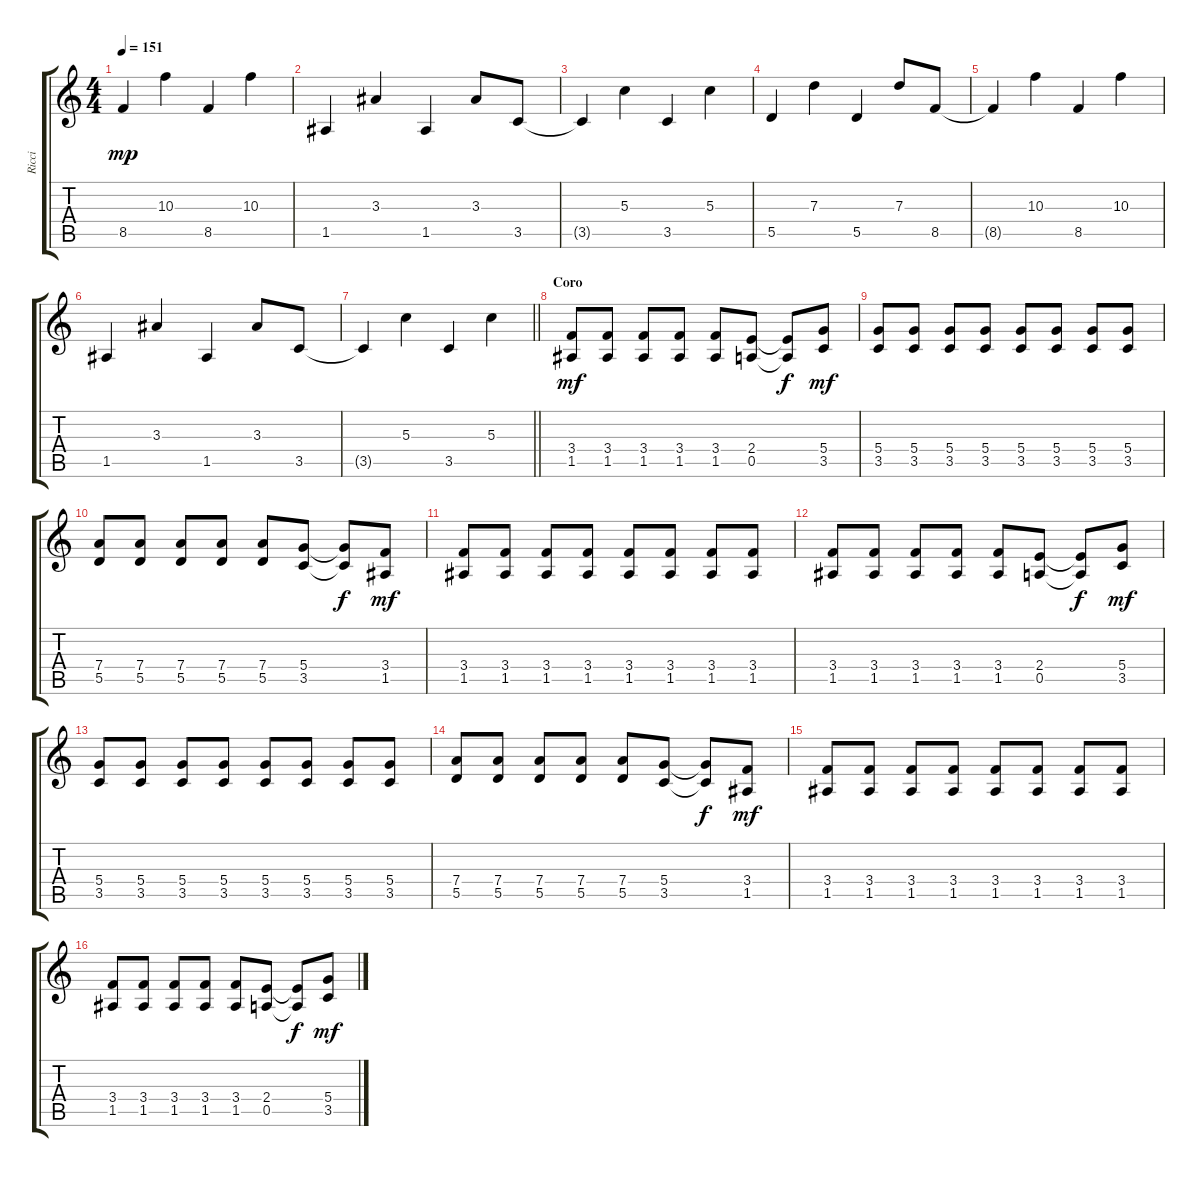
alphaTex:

\track ("Ricci" "Ricci") {instrument overdrivenguitar}
\staff {score tabs}
\tuning (E4 B3 G3 D3 A2 D2) {hide}
\ts (4 4)
\tempo 151
\clef g2
\ks c
8.5{t}.4{dy mp} 10.3.4 8.5.4 10.3.4 |
1.5.4 3.3.4 1.5.4 3.3.8 3.5.8 |
3.5{t}.4 5.3.4 3.5.4 5.3.4 |
5.5.4 7.3.4 5.5.4 7.3.8 8.5.8 |
8.5{t}.4 10.3.4 8.5.4 10.3.4 |
1.5.4 3.3.4 1.5.4 3.3.8 3.5.8 |
\barLineRight lightlight
3.5{t}.4 5.3.4 3.5.4 5.3.4 |
\section ("" "Coro")
(3.4 1.5).8{dy mf} (3.4 1.5).8 (3.4 1.5).8 (3.4 1.5).8 (3.4 1.5).8 (2.4 0.5).8 (2.4{t} 0.5{t}).8{dy f} (5.4 3.5).8{dy mf} |
(5.4 3.5).8 (5.4 3.5).8 (5.4 3.5).8 (5.4 3.5).8 (5.4 3.5).8 (5.4 3.5).8 (5.4 3.5).8 (5.4 3.5).8 |
(7.4 5.5).8 (7.4 5.5).8 (7.4 5.5).8 (7.4 5.5).8 (7.4 5.5).8 (5.4 3.5).8 (5.4{t} 3.5{t}).8{dy f} (3.4 1.5).8{dy mf} |
(3.4 1.5).8 (3.4 1.5).8 (3.4 1.5).8 (3.4 1.5).8 (3.4 1.5).8 (3.4 1.5).8 (3.4 1.5).8 (3.4 1.5).8 |
(3.4 1.5).8 (3.4 1.5).8 (3.4 1.5).8 (3.4 1.5).8 (3.4 1.5).8 (2.4 0.5).8 (2.4{t} 0.5{t}).8{dy f} (5.4 3.5).8{dy mf} |
(5.4 3.5).8 (5.4 3.5).8 (5.4 3.5).8 (5.4 3.5).8 (5.4 3.5).8 (5.4 3.5).8 (5.4 3.5).8 (5.4 3.5).8 |
(7.4 5.5).8 (7.4 5.5).8 (7.4 5.5).8 (7.4 5.5).8 (7.4 5.5).8 (5.4 3.5).8 (5.4{t} 3.5{t}).8{dy f} (3.4 1.5).8{dy mf} |
(3.4 1.5).8 (3.4 1.5).8 (3.4 1.5).8 (3.4 1.5).8 (3.4 1.5).8 (3.4 1.5).8 (3.4 1.5).8 (3.4 1.5).8 |
(3.4 1.5).8 (3.4 1.5).8 (3.4 1.5).8 (3.4 1.5).8 (3.4 1.5).8 (2.4 0.5).8 (2.4{t} 0.5{t}).8{dy f} (5.4 3.5).8{dy mf}
